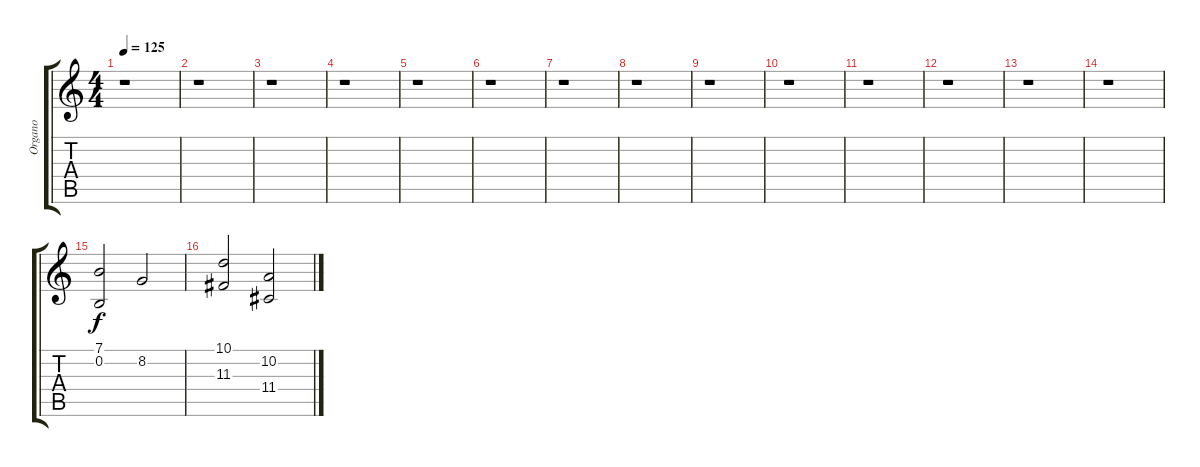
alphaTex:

\track ("Organo" "Organo") {instrument drawbarorgan}
\staff {score tabs}
\tuning (E4 B3 G3 D3 A2 E2) {hide}
\ts (4 4)
\tempo 125
\clef g2
\ks c
r.1{dy f instrument drawbarorgan} |
r.1 |
r.1 |
r.1 |
r.1 |
r.1 |
r.1 |
r.1 |
r.1 |
r.1 |
r.1 |
r.1 |
r.1 |
r.1 |
(7.1 0.2).2 8.2.2 |
(10.1 11.3).2 (10.2 11.4).2
